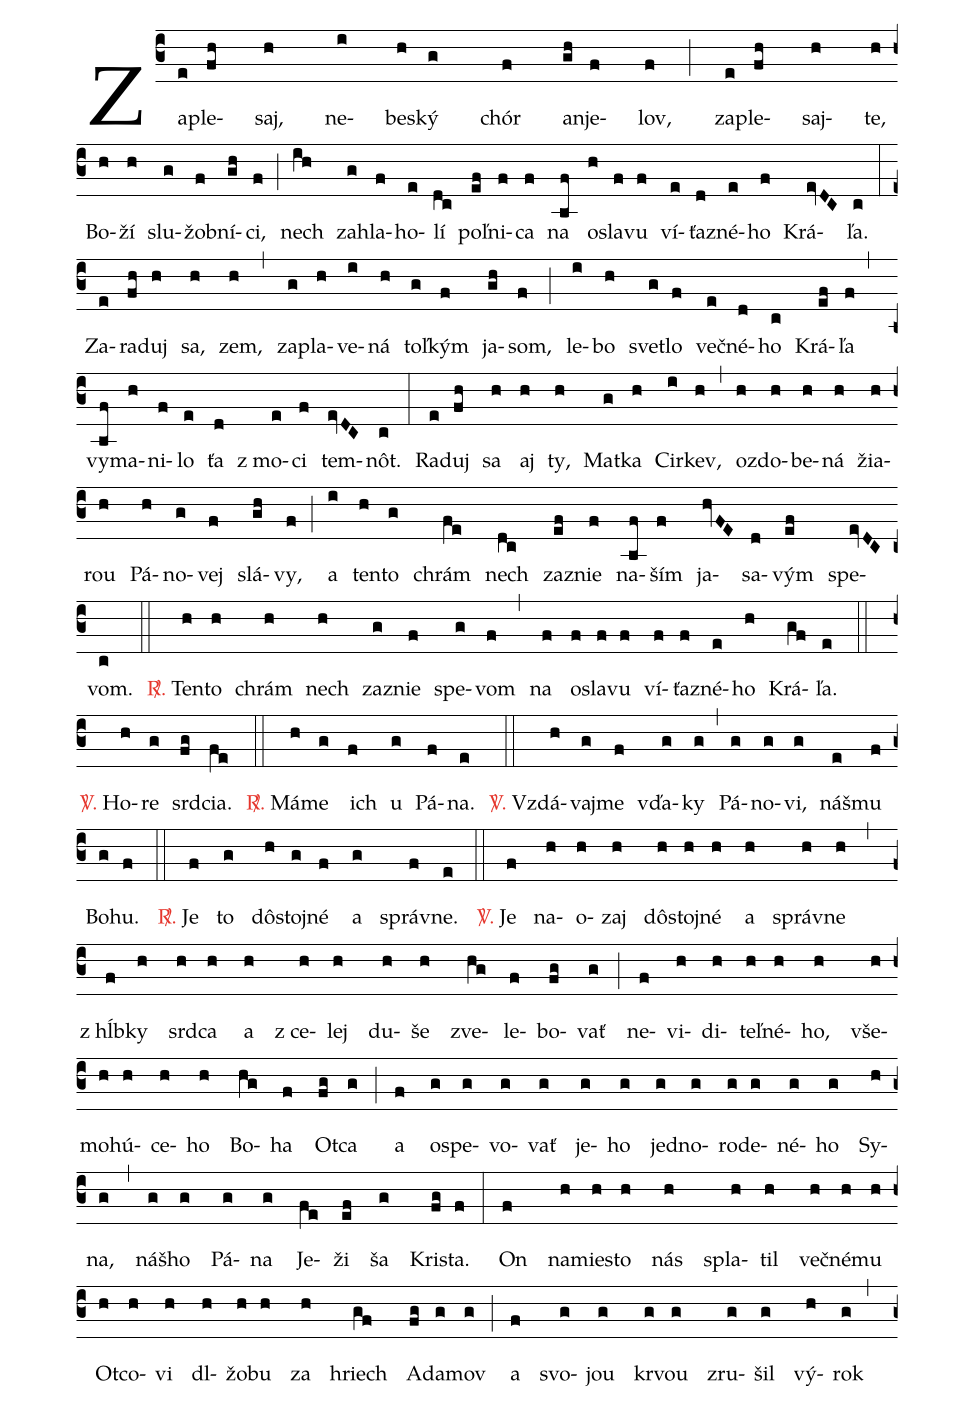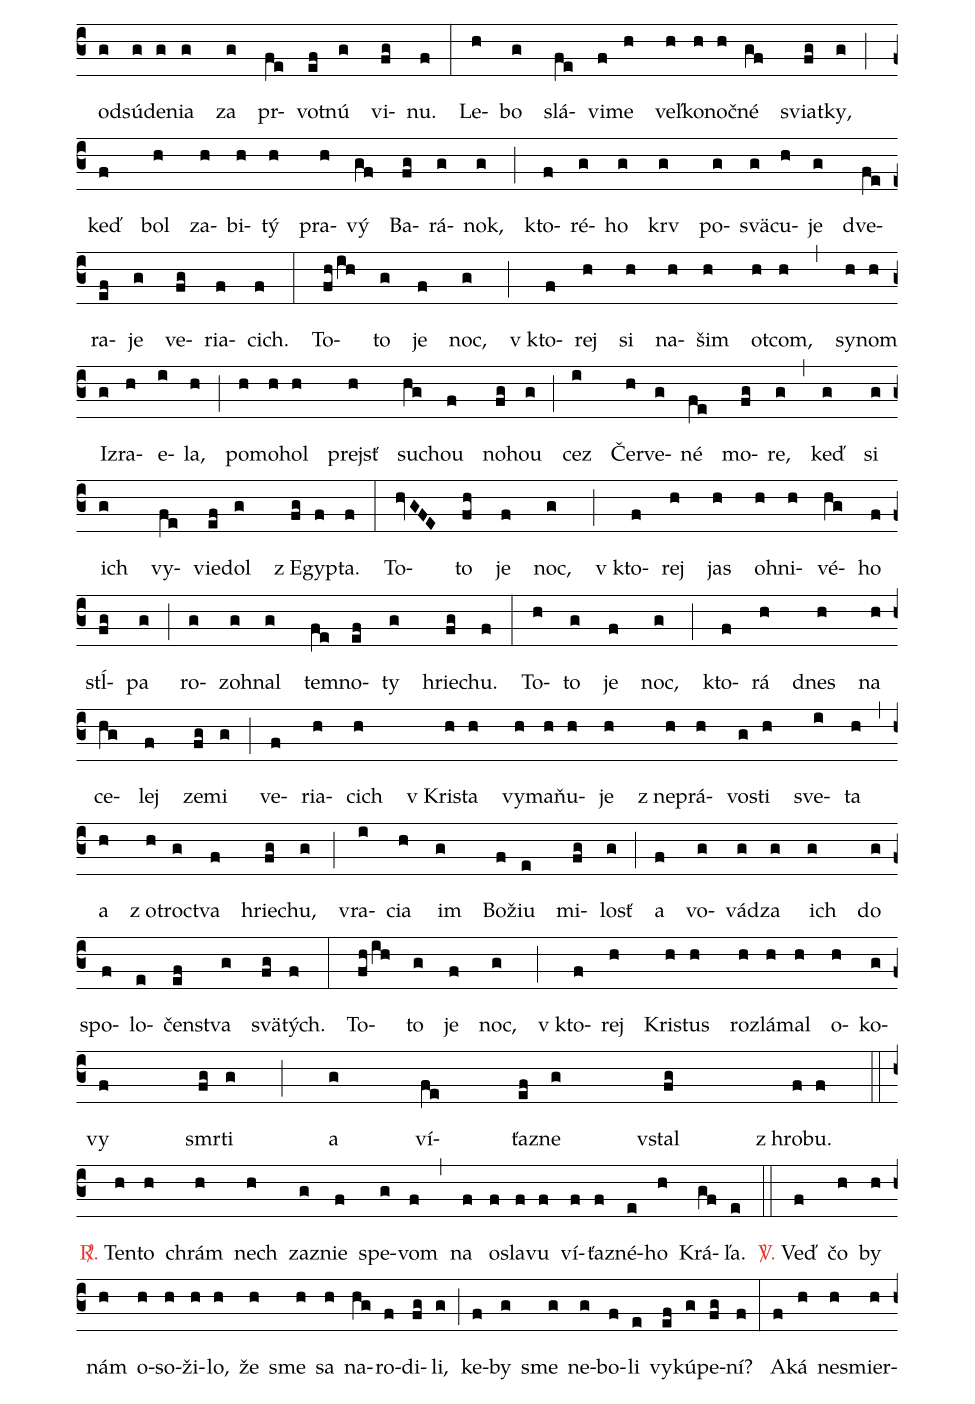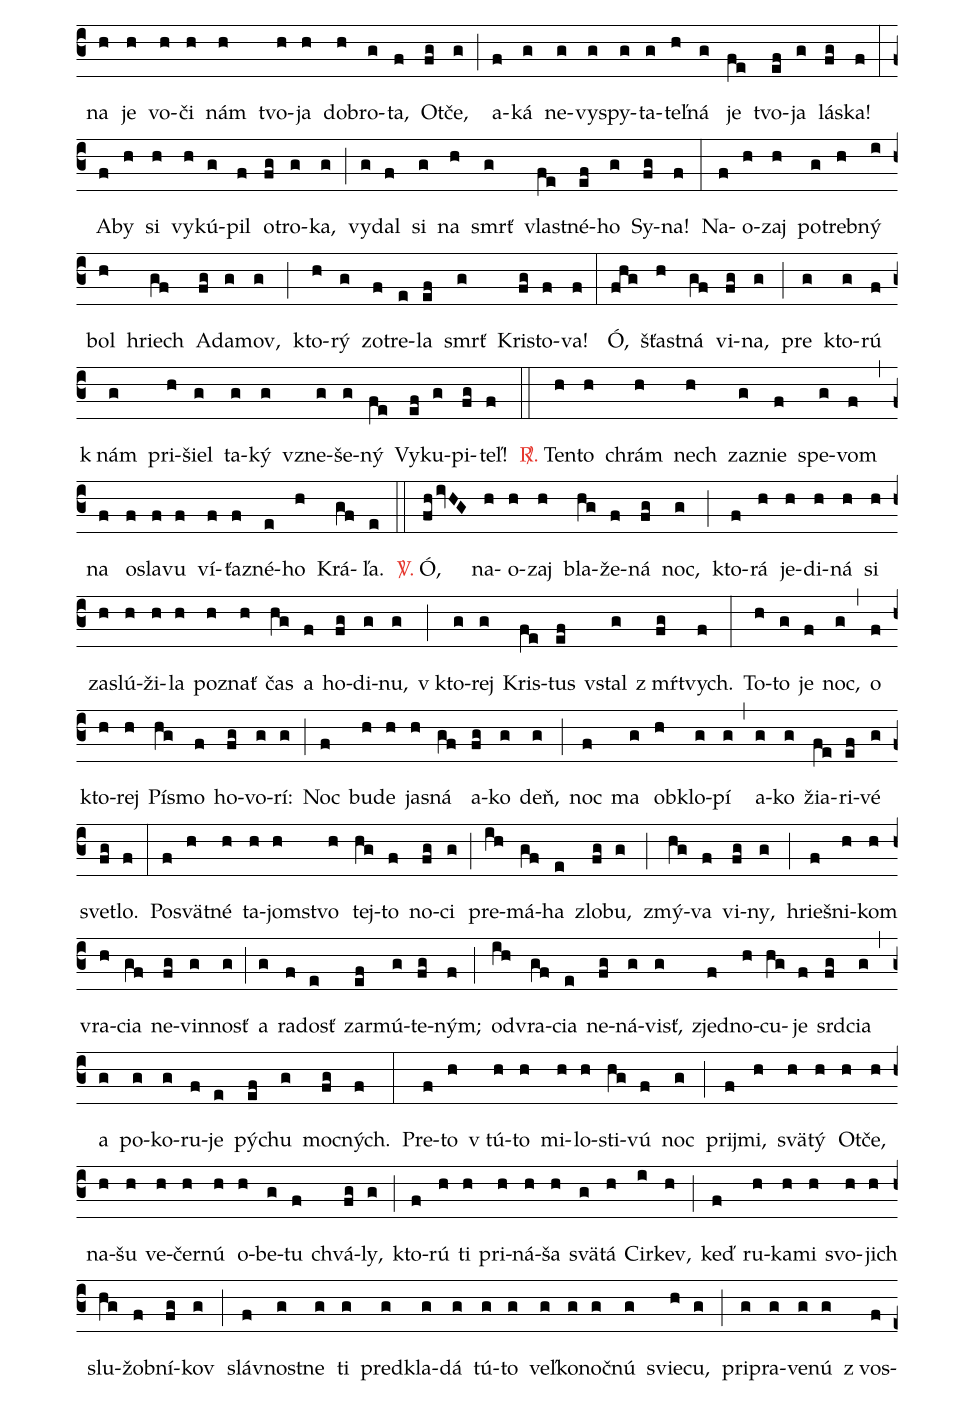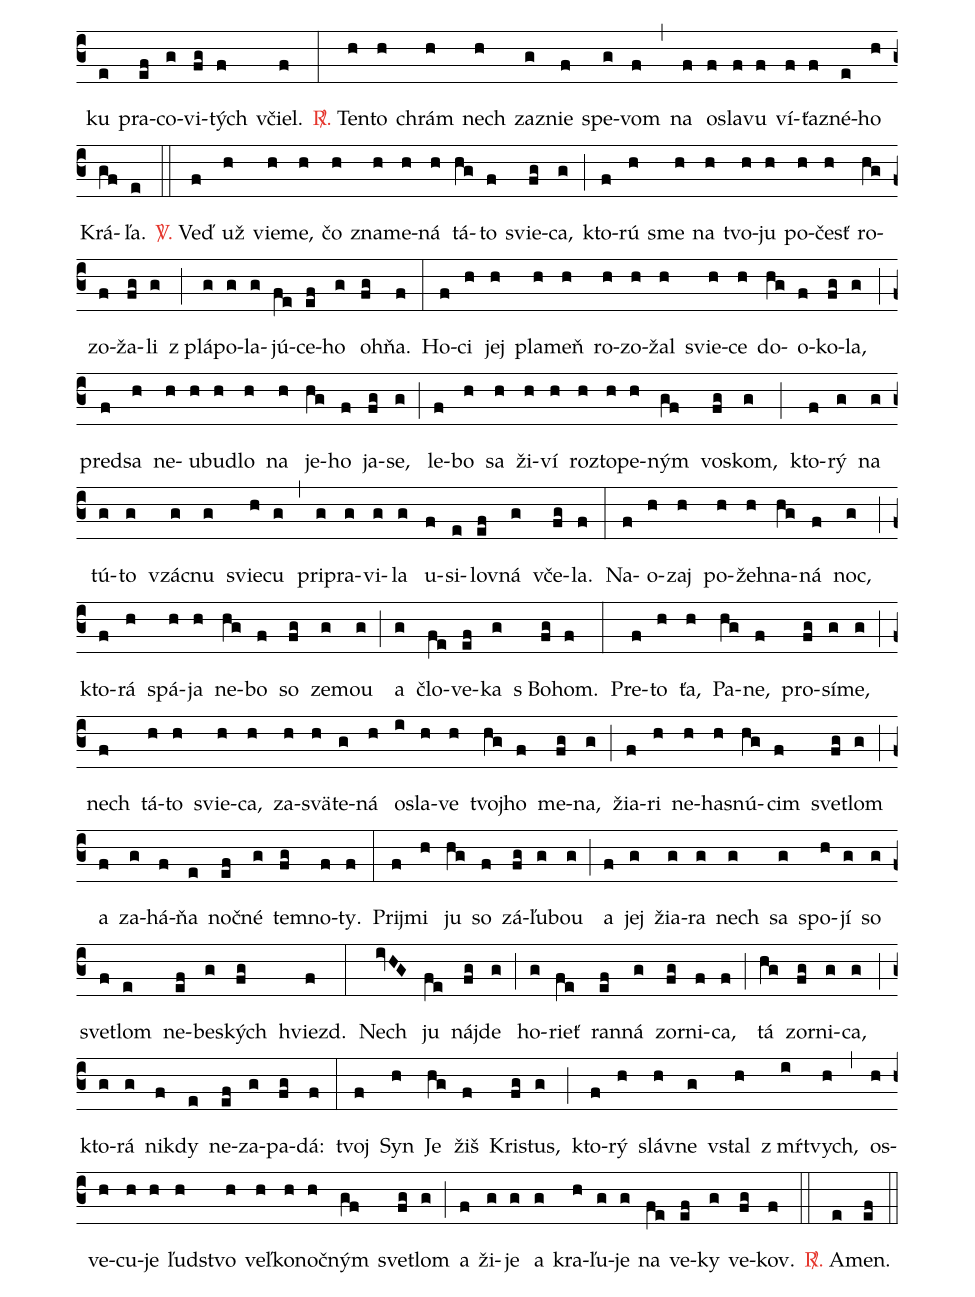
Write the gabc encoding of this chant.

%%
(c3)Za(e)ple(fh)saj,(h) ne(i)bes(h)ký(g) chór(f) an(gh)je(f)lov,(f) (;)
za(e)ple(fh)saj(h)te,(hz) Bo(h)ží(h) slu(g)žob(f)ní(gh)ci,(f) (;)
nech(ih) za(g)hla(f)ho(e)lí(dc) poľ(ef)ni(f)ca(f) na(bf) os(h)la(f)vu(f) ví(e)ťaz(d)né(e)ho(f) Krá(evDC)ľa.(c) (:)
Za(e)ra(fh)duj(h) sa,(h) zem,(h) (,) za(g)pla(h)ve(i)ná(h) toľ(g)kým(f) ja(gh)som,(f) (;)
le(i)bo(h) sve(g)tlo(f) več(e)né(d)ho(c) Krá(ef)ľa(f) (,)
vy(bf)ma(h)ni(f)lo(e)  ťa(d)  z mo(e)ci(f) tem(evDC)nôt.(c) (:)
Ra(e)duj(fh) sa(h) aj(h) ty,(h) Mat(g)ka(h) Cir(i)kev,(h) (,)
oz(h)do(h)be(h)ná(h)  žia(h)rou(h) Pá(h)no(g)vej(f) slá(gh)vy,(f) (;)
a(i) ten(h)to(g) chrám(fe) nech(dc) za(ef)znie(f) na(bf)ším(f) ja(hvFE)sa(d)vým(ef) spe(evDC)vom.(c) (::)
<c><sp>R/</sp>.</c> Ten(h)to(h) chrám(h) nech(h) za(g)znie(f) spe(g)vom(f) (,)
na(f) o(f)sla(f)vu(f) ví(f)ťaz(f)né(e)ho(h) Krá(gf)ľa.(e) (::)

<c><sp>V/</sp>.</c> Ho(h)re(g) srd(fg)cia.(fe) (::)
<c><sp>R/</sp>.</c> Má(h)me(g) ich(f) u(g) Pá(f)na.(e) (::)
<c><sp>V/</sp>.</c> Vzdá(h)vaj(g)me(f)  vďa(g)ky(g) (,) Pá(g)no(g)vi,(g) náš(e)mu(fz) Bo(g)hu.(f) (::)
<c><sp>R/</sp>.</c> Je(f) to(g)  dô(h)stoj(g)né(f) a(g) správ(f)ne.(e) (::)

<c><sp>V/</sp>.</c> Je(f) na(h)o(h)zaj(h)  dôs(h)toj(h)né(h) a(h) správ(h)ne(h) (,)
z hĺb(f)ky(h) srd(h)ca(h) a(h)  z ce(h)lej(h) du(h)še(h) zve(hg)le(f)bo(fg)vať(g) (;)
ne(f)vi(h)di(h)teľ(h)né(h)ho,(h)  vše(h)mo(h)hú(h)ce(h)ho(h) Bo(hg)ha(f) Ot(fg)ca(g) (;)
a(f) o(g)spe(g)vo(g)vať(g) je(g)ho(g) jed(g)no(g)ro(g)de(g)né(g)ho(g) Sy(h)na,(g) (,)
náš(g)ho(g) Pá(g)na(g) Je(fe)ži(ef) ša(g) Kri(fg)sta.(f) (:)
On(f) na(h)mies(h)to(h) nás(h) spla(h)til(h) več(h)né(h)mu(h) Ot(h)co(h)vi(h)
dl(h)žo(h)bu(h) za(h) hriech(gf) A(fg)da(g)mov(g) (;)
a(f) svo(g)jou(g) kr(g)vou(g) zru(g)šil(g) vý(h)rok(g) (,) od(g)sú(g)de(g)nia(g) za(g) pr(fe)vot(ef)nú(g) vi(fg)nu.(f) (:)
Le(h)bo(g) slá(fe)vi(f)me(h) veľ(h)ko(h)no(h)čné(gf) sviat(fg)ky,(g) (;)
keď(f) bol(h) za(h)bi(h)tý(h) pra(h)vý(gf) Ba(fg)rá(g)nok,(g) (;)
kto(f)ré(g)ho(g)  krv(g) po(g)svä(g)cu(h)je(g) dve(fe)ra(ef)je(g) ve(fg)ria(f)cich.(f) (:)
To(fh/ih)to(g) je(f) noc,(g) (;)
v kto(f)rej(h) si(h) na(h)šim(h) ot(h)com,(h) (,) sy(h)nom(hz) I(g)zra(h)e(i)la,(h) (;)
po(h)mo(h)hol(h) prejsť(h) su(hg)chou(f) no(fg)hou(g) (;) cez(i)  Čer(h)ve(g)né(fe) mo(fg)re,(g) (,)
keď(g) si(g) ich(g) vy(fe)vie(ef)dol(g)  z E(fg)gyp(f)ta.(f) (:)
To(hvGFE)to(fh) je(f) noc,(g) (;)
v kto(f)rej(h) jas(h) oh(h)ni(h)vé(hg)ho(f)  stĺ(fg)pa(g) (;)
ro(g)zoh(g)nal(g) tem(fe)no(ef)ty(g) hrie(fg)chu.(f) (:)
To(h)to(g) je(f) noc,(g) (;)
kto(f)rá(h) dnes(h) na(h) ce(hg)lej(f) ze(fg)mi(g) (;) ve(f)ria(h)cich(h)  v Kri(h)sta(h)
vy(h)ma(h)ňu(h)je(h)  z ne(h)prá(h)vo(g)sti(h) sve(i)ta(h) (,z) a(h)  z o(h)tro(g)ctva(f) hrie(fg)chu,(g) (;)
vra(i)cia(h) im(g) Bo(f)žiu(e) mi(fg)losť(g) (;)
a(f) vo(g)vá(g)dza(g) ich(g) do(g) spo(f)lo(e)čen(ef)stva(g)  svä(fg)tých.(f) (:)
To(fh/ih)to(g) je(f) noc,(g) (;)
v kto(f)rej(h) Kri(h)stus(h) roz(h)lá(h)mal(h) o(h)ko(g)vy(f) smr(fg)ti(g) (;)
a(g) ví(fe)ťaz(ef)ne(g) vstal(fg)  z hro(f)bu.(f) (::z)

<c><sp>R/</sp>.</c> Ten(h)to(h) chrám(h) nech(h) za(g)znie(f) spe(g)vom(f) (,)
na(f) o(f)sla(f)vu(f) ví(f)ťaz(f)né(e)ho(h) Krá(gf)ľa.(e) (::)
<c><sp>V/</sp>.</c>

Veď(f) čo(h) by(h) nám(h) o(h)so(h)ži(h)lo,(h) že(h) sme(h) sa(h) na(hg)ro(f)di(fg)li,(g) (;)
ke(f)by(g) sme(g) ne(g)bo(f)li(e) vy(ef)kú(g)pe(fg)ní?(f) (:)

A(f)ká(h) ne(h)smier(h)na(h) je(h) vo(h)či(h) nám(h) tvo(h)ja(h) do(h)bro(g)ta,(f) Ot(fg)če,(g) (;)
a(f)ká(g) ne(g)vy(g)spy(g)ta(g)te(h)ľná(g) je(fe) tvo(ef)ja(g) lás(fg)ka!(f) (:z)
A(f)by(h) si(h) vy(h)kú(g)pil(f) o(fg)tro(g)ka,(g) (;)
vy(g)dal(f) si(g) na(h) smrť(g) vlast(fe)né(ef)ho(g) Sy(fg)na!(f) (:)
Na(f)o(h)zaj(h) po(g)treb(h)ný(i) bol(h) hriech(gf) A(fg)da(g)mov,(g) (;)
kto(h)rý(g) zo(f)tre(e)la(ef) smrť(g) Kri(fg)sto(f)va!(f) (:)
Ó,(fhg)  šťast(h)ná(gf) vi(fg)na,(g) (;)
pre(g) kto(g)rú(f)  k nám(g) pri(h)šiel(g) ta(g)ký(g) vzne(g)še(g)ný(fe) Vy(ef)ku(g)pi(fg)teľ!(f) (::)

<c><sp>R/</sp>.</c> Ten(h)to(h) chrám(h) nech(h) za(g)znie(f) spe(g)vom(f) (,)
na(f) o(f)sla(f)vu(f) ví(f)ťaz(f)né(e)ho(h) Krá(gf)ľa.(e) (::)
<c><sp>V/</sp>.</c>

Ó,(fhivHG) na(h)o(h)zaj(h) bla(hg)že(f)ná(fg) noc,(g) (;)
kto(f)rá(h) je(h)di(h)ná(h) si(h) za(h)slú(h)ži(h)la(h) po(h)znať(h) čas(hg) a(f) ho(fg)di(g)nu,(g) (;) v kto(g)rej(g) Kris(fe)tus(ef) vstal(g) z mŕt(fg)vych.(f) (:)
To(h)to(g) je(f) noc,(g) (,)
o(f) kto(h)rej(h) Pís(hg)mo(f) ho(fg)vo(g)rí:(g) (;) Noc(f) bu(h)de(h) jas(h)ná(gf) a(fg)ko(g) deň,(g) (;)
noc(f) ma(g) ob(h)klo(g)pí(g) (,) a(g)ko(g) žia(fe)ri(ef)vé(g) svet(fg)lo.(f) (:)

Po(f)svät(h)né(h) ta(h)jom(h)stvo(h) tej(hg)to(f) no(fg)ci(g) (;) pre(ih)má(gf)ha(e) zlo(fg)bu,(g) (;) zmý(hg)va(f) vi(fg)ny,(g) (;)
hrieš(f)ni(h)kom(h) vra(h)cia(gf) ne(fg)vin(g)nosť(g) (;) a(g) ra(f)dosť(e) zar(ef)mú(g)te(fg)ným;(f) (;)

od(ih)vra(gf)cia(e) ne(fg)ná(g)visť,(g) zjed(f)no(h)cu(hg)je(f) srd(fg)cia(g) (,)
a(g) po(g)ko(g)ru(f)je(e) pý(ef)chu(g) moc(fg)ných.(f) (:)

Pre(f)to(h)  v tú(h)to(h) mi(h)lo(h)sti(hg)vú(f) noc(g) (;)
prij(f)mi,(h)  svä(h)tý(h) Ot(h)če,(h) na(h)šu(h) ve(h)čer(h)nú(h) o(h)be(g)tu(f) chvá(fg)ly,(g) (;)
kto(f)rú(h) ti(h) pri(h)ná(h)ša(h)  svä(g)tá(h) Cir(i)kev,(h) (;)
keď(f) ru(h)ka(h)mi(h) svo(h)jich(h) slu(hg)žob(f)ní(fg)kov(g) (;)
sláv(f)nost(g)ne(g) ti(g) pred(g)kla(g)dá(g) tú(g)to(g) veľ(g)ko(g)noč(g)nú(g) svie(h)cu,(g) (;)
pri(g)pra(g)ve(g)nú(g)  z vos(f)ku(e) pra(ef)co(g)vi(fg)tých(f)  včiel.(f) (:)

<c><sp>R/</sp>.</c> Ten(h)to(h) chrám(h) nech(h) za(g)znie(f) spe(g)vom(f) (,)
na(f) o(f)sla(f)vu(f) ví(f)ťaz(f)né(e)ho(h) Krá(gf)ľa.(e) (::)
<c><sp>V/</sp>.</c>

Veď(f) už(h) vie(h)me,(h) čo(h) zna(h)me(h)ná(h) tá(hg)to(f) svie(fg)ca,(g) (;)
kto(f)rú(h) sme(h) na(h) tvo(h)ju(h) po(h)česť(h) ro(hg)zo(f)ža(fg)li(g) (;)
z plá(g)po(g)la(g)jú(fe)ce(ef)ho(g) oh(fg)ňa.(f) (:)
Ho(f)ci(h) jej(h) pla(h)meň(h) ro(h)zo(h)žal(h) svie(h)ce(h) do(hg)o(f)ko(fg)la,(g) (;)
pred(f)sa(h) ne(h)u(h)bud(h)lo(h) na(h) je(hg)ho(f) ja(fg)se,(g) (;)
le(f)bo(h) sa(h) ži(h)ví(h) roz(h)to(h)pe(h)ným(gf) vos(fg)kom,(g) (;)
kto(f)rý(g) na(g) tú(g)to(g) vzác(g)nu(g) svie(h)cu(g) (,)
pri(g)pra(g)vi(g)la(g) u(f)si(e)lov(ef)ná(g) vče(fg)la.(f) (:)
Na(f)o(h)zaj(h) po(h)žeh(h)na(hg)ná(f) noc,(g) (;)
kto(f)rá(h) spá(h)ja(h) ne(hg)bo(f) so(fg) ze(g)mou(g) (;)
a(g) člo(fe)ve(ef)ka(g) s Bo(fg)hom.(f) (:)

Pre(f)to(h)  ťa,(h) Pa(hg)ne,(f) pro(fg)sí(g)me,(g) (;)
nech(f) tá(h)to(h) svie(h)ca,(h) za(h)svä(h)te(g)ná(h) os(i)la(h)ve(h) tvoj(hg)ho(f) me(fg)na,(g)  (;)
žia(f)ri(h) ne(h)has(h)nú(hg)cim(f) svet(fg)lom(g) (;) a(f) za(g)há(f)ňa(e) no(ef)čné(g) tem(fg)no(f)ty.(f) (:)
Prij(f)mi(h) ju(hg) so(f) zá(fg)ľu(g)bou(g) (;)
a(f) jej(g)  žia(g)ra(g) nech(g) sa(g) spo(h)jí(g)
so(g) svet(f)lom(e) ne(ef)bes(g)kých(fg) hviezd.(f) (:)
Nech(ivHG) ju(fe) náj(fg)de(g) (;) ho(g)rieť(fe) ran(ef)ná(g) zor(fg)ni(f)ca,(f) (;)
tá(hg) zor(fg)ni(g)ca,(g) (;) kto(g)rá(g) nik(f)dy(e) ne(ef)za(g)pa(fg)dá:(f) (:)
tvoj(f) Syn(h) Je(hg) žiš(f) Kri(fg)stus,(g) (;) kto(f)rý(h) sláv(h)ne(g) vstal(h)  z mŕt(i)vych,(h) (,)
os(h)ve(h)cu(h)je(h)  ľud(h)stvo(h) ve(h)ľko(h)noč(h)ným(gf) sve(fg)tlom(g) (;)
a(f)  ži(g)je(g) a(g) kra(h)ľu(g)je(g) na(fe) ve(ef)ky(g) ve(fg)kov.(f) (::)

<c><sp>R/</sp>.</c>   A(e)men.(ef) (::)
